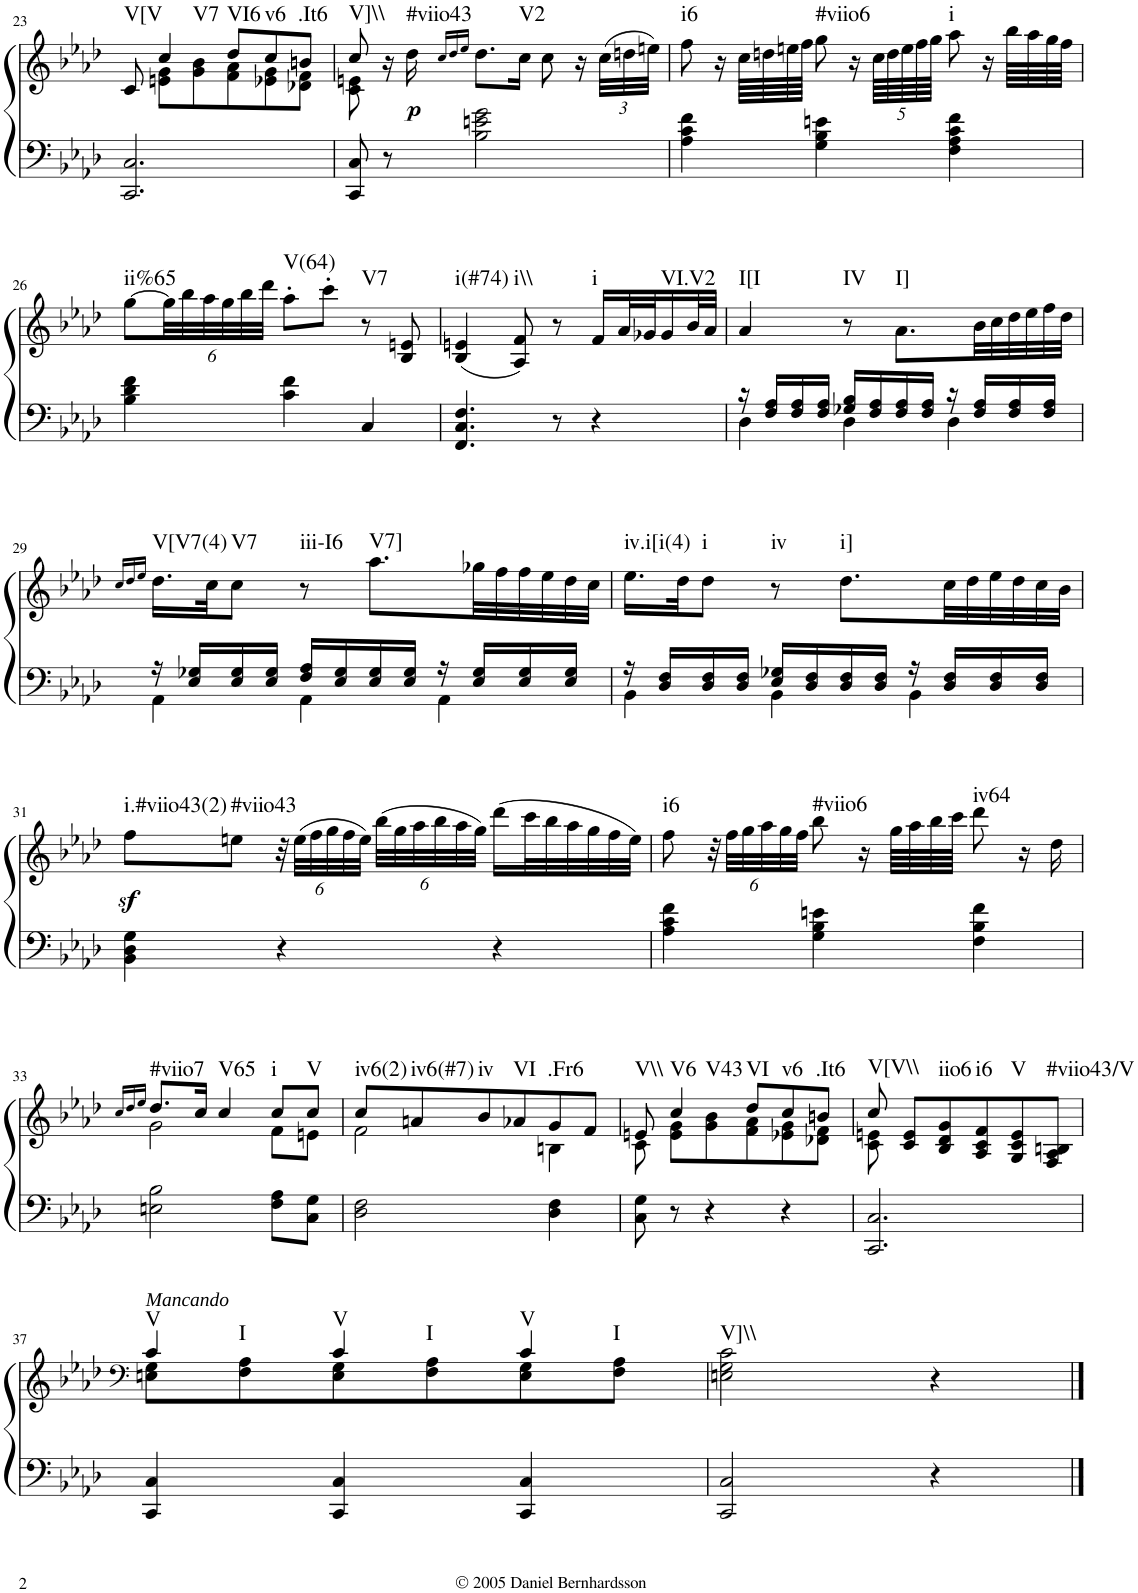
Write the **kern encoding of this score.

**kern	**kern	**dynam	**harte
*part1	*part1	*part1	*part1
*staff2	*staff1	*staff1/2	*
*I"Piano	*	*	*
*I'Pno.	*	*	*
!!LO:PB:g=z
*clefF4	*clefG2	*	*
*k[b-e-a-d-]	*k[b-e-a-d-]	*	*
*A-:	*A-:	*	*
*M3/4	*M3/4	*	*
=23	=23	=23	=23
*	*^	*	*
!	!	!	!	!LO:H:kt=V[V
2.CC/ 2.C/	8c/	8ryy	.	N
!	!	!	!	!LO:H:kt=V7
.	4cc/	8en\ 8g\L	.	N
.	.	8g\ 8b-\	.	.
!	!	!	!	!LO:H:kt=VI6
.	8dd-/L	8f\ 8a-\	.	N
!	!	!	!	!LO:H:kt=v6
.	8cc/	8e-X\ 8g\	.	N
!	!	!	!	!LO:H:kt=.It6
.	8bn/J	8d-X\ 8f\J	.	N
=24	=24	=24	=24	=24
!	!	!	!	!LO:H:kt=V]\\
8CC/ 8C/	8cc/	8c\ 8en\	.	N
8r	16r	8ryy	.	.
!	!	!	!LO:DY:b	!LO:H:kt=#viio43
.	16dd-\	.	p	N
.	16qcc/LL	.	.	.
.	16qdd-/	.	.	.
.	16qee-/JJ	.	.	.
!	!	!	!	!LO:H:kt=N.C.
2B-\ 2en\ 2g\	8.dd-\L	4ryy	.	N
!	!	!	!	!LO:H:kt=V2
.	16cc\Jk	.	.	N
.	8cc\	4ryy	.	.
.	16r	.	.	.
*	*Xbrackettup	*	*	*
.	(48cc\LLL	.	.	.
.	48ddn\	.	.	.
.	48een\JJJ)	.	.	.
*	*v	*v	*	*
=25	=25	=25	=25
!	!	!	!LO:H:kt=i6
4A-\ 4c\ 4f\	8ff\	.	N
.	16r	.	.
.	64cc\LLLL	.	.
.	64ddn\	.	.
.	64een\	.	.
.	64ff\JJJJ	.	.
!	!	!	!LO:H:kt=#viio6
4G\ 4B-\ 4en\	8gg\	.	N
.	16r	.	.
.	80cc\LLLL	.	.
.	80dd\	.	.
.	80ee\	.	.
.	80ff\	.	.
.	80gg\JJJJ	.	.
!	!	!	!LO:H:kt=i
4F\ 4A-\ 4c\ 4f\	8aa-\	.	N
.	16r	.	.
.	64bb-\LLLL	.	.
.	64aa-\	.	.
.	64gg\	.	.
.	64ff\JJJJ	.	.
!!LO:LB:g=z
=26	=26	=26	=26
!	!	!	!LO:H:kt=ii%65
4B-\ 4d-\ 4f\	[8gg\L	.	N
.	48gg\LL]	.	.
.	48bb-\	.	.
.	48aa-\	.	.
.	48gg\	.	.
.	48bb-\	.	.
.	48ddd-\JJJ	.	.
!	!	!	!LO:H:kt=V(64)
4c\ 4f\	8aa-'\L	.	N
.	8ccc'\J	.	.
!	!	!	!LO:H:kt=V7
4C/	8r	.	N
.	8B-/ 8en/	.	.
=27	=27	=27	=27
!	!	!	!LO:H:kt=i(#74)
4.FF/ 4.C/ 4.F/	(4B-/ 4en/	.	N
!	!	!	!LO:H:kt=i\\
.	8A-/ 8f/)	.	N
8r	8r	.	.
!	!	!	!LO:H:kt=i
4r	16f/LL	.	N
.	32a-/L	.	.
.	32g-X/J	.	.
!	!	!	!LO:H:kt=VI.V2
.	16g-/	.	N
.	32b-/L	.	.
.	32a-/JJJ	.	.
=28	=28	=28	=28
*^	*	*	*
!	!	!	!	!LO:H:kt=I[I
16r	4D-\	4a-/	.	N
16F/ 16A-/LL	.	.	.	.
16F/ 16A-/	.	.	.	.
16F/ 16A-/JJ	.	.	.	.
!	!	!	!	!LO:H:kt=IV
16G-X/ 16B-/LL	4D-\	8r	.	N
16F/ 16A-/	.	.	.	.
!	!	!	!	!LO:H:kt=I]
16F/ 16A-/	.	8.a-\L	.	N
16F/ 16A-/JJ	.	.	.	.
16r	4D-\	.	.	.
16F/ 16A-/LL	.	32b-\LL	.	.
.	.	32cc\	.	.
16F/ 16A-/	.	32dd-\	.	.
.	.	32ee-\	.	.
16F/ 16A-/JJ	.	32ff\	.	.
.	.	32dd-\JJJ	.	.
!!LO:LB:g=z
=29	=29	=29	=29	=29
.	.	16qcc/LL	.	.
.	.	16qdd-/	.	.
.	.	16qee-/JJ	.	.
!	!	!	!	!LO:H:kt=V[V7(4)
16r	4AA-\	16.dd-\LL	.	N
16E-/ 16G-X/LL	.	.	.	.
.	.	32cc\JK	.	.
!	!	!	!	!LO:H:kt=V7
16E-/ 16G-/	.	8cc\J	.	N
16E-/ 16G-/JJ	.	.	.	.
!	!	!	!	!LO:H:kt=iii-I6
16F/ 16A-/LL	4AA-\	8r	.	N
16E-/ 16G-/	.	.	.	.
!	!	!	!	!LO:H:kt=V7]
16E-/ 16G-/	.	8.aa-\L	.	N
16E-/ 16G-/JJ	.	.	.	.
16r	4AA-\	.	.	.
16E-/ 16G-/LL	.	32gg-X\LL	.	.
.	.	32ff\	.	.
16E-/ 16G-/	.	32ff\	.	.
.	.	32ee-\	.	.
16E-/ 16G-/JJ	.	32dd-\	.	.
.	.	32cc\JJJ	.	.
=30	=30	=30	=30	=30
!	!	!	!	!LO:H:kt=iv.i[i(4)
16r	4BB-\	16.ee-\LL	.	N
16D-/ 16F/LL	.	.	.	.
.	.	32dd-\JK	.	.
!	!	!	!	!LO:H:kt=i
16D-/ 16F/	.	8dd-\J	.	N
16D-/ 16F/JJ	.	.	.	.
!	!	!	!	!LO:H:kt=iv
16E-/ 16G-X/LL	4BB-\	8r	.	N
16D-/ 16F/	.	.	.	.
!	!	!	!	!LO:H:kt=i]
16D-/ 16F/	.	8.dd-\L	.	N
16D-/ 16F/JJ	.	.	.	.
16r	4BB-\	.	.	.
16D-/ 16F/LL	.	32cc\LL	.	.
.	.	32dd-\	.	.
16D-/ 16F/	.	32ee-\	.	.
.	.	32dd-\	.	.
16D-/ 16F/JJ	.	32cc\	.	.
.	.	32b-\JJJ	.	.
*v	*v	*	*	*
!!LO:LB:g=z
=31	=31	=31	=31
!	!	!LO:DY:b	!LO:H:kt=i.#viio43(2)
4BB-\ 4D-\ 4G\	8ff\L	sf	N
!	!	!	!LO:H:kt=#viio43
.	8een\J	.	N
4r	48r	.	.
.	(48ee\LLL	.	.
.	48ff\	.	.
.	48gg\	.	.
.	48ff\	.	.
.	48ee\JJJ)	.	.
.	(48bb-\LLL	.	.
.	48gg\	.	.
.	48aa-\	.	.
.	48bb-\	.	.
.	48aa-\	.	.
.	48gg\JJJ)	.	.
4r	(16ddd-\LL	.	.
.	32ccc\L	.	.
.	32bb-\	.	.
.	32aa-\	.	.
.	32gg\	.	.
.	32ff\	.	.
.	32ee\JJJ)	.	.
=32	=32	=32	=32
!	!	!	!LO:H:kt=i6
4A-\ 4c\ 4f\	8ff\	.	N
.	48r	.	.
.	48ff\LLL	.	.
.	48gg\	.	.
.	48aa-\	.	.
.	48gg\	.	.
.	48ff\JJJ	.	.
!	!	!	!LO:H:kt=#viio6
4G\ 4B-\ 4en\	8bb-\	.	N
.	16r	.	.
.	64gg\LLLL	.	.
.	64aa-\	.	.
.	64bb-\	.	.
.	64ccc\JJJJ	.	.
!	!	!	!LO:H:kt=iv64
4F\ 4B-\ 4f\	8ddd-\	.	N
.	16r	.	.
.	16dd-\	.	.
!!LO:LB:g=z
=33	=33	=33	=33
.	16qcc/LL	.	.
.	16qdd-/	.	.
.	16qee-/JJ	.	.
*	*^	*	*
!	!	!	!	!LO:H:kt=#viio7
2En\ 2B-\	8.dd-/L	2g\	.	N
.	16cc/Jk	.	.	.
!	!	!	!	!LO:H:kt=V65
.	4cc/	.	.	N
!	!	!	!	!LO:H:kt=i
8F\ 8A-\L	8cc/L	8f\L	.	N
!	!	!	!	!LO:H:kt=V
8C\ 8G\J	8cc/J	8en\J	.	N
=34	=34	=34	=34	=34
!	!	!	!	!LO:H:kt=iv6(2)
2D-\ 2F\	8cc/L	2f\	.	N
!	!	!	!	!LO:H:kt=iv6(#7)
.	8an/	.	.	N
!	!	!	!	!LO:H:kt=iv
.	8b-/	.	.	N
!	!	!	!	!LO:H:kt=VI
.	8a-X/	.	.	N
!	!	!	!	!LO:H:kt=.Fr6
4D-\ 4F\	8g/	4Bn\	.	N
.	8f/J	.	.	.
=35	=35	=35	=35	=35
!	!	!	!	!LO:H:kt=V\\
8C\ 8G\	8en/	8c\	.	N
!	!	!	!	!LO:H:n=1:kt=V6
!	!	!	!	!LO:H:n=2:kt=V43
8r	4cc/	8e\ 8g\L	.	N N
4r	.	8g\ 8b-\	.	.
!	!	!	!	!LO:H:kt=VI
.	8dd-/L	8f\ 8a-\	.	N
!	!	!	!	!LO:H:kt=v6
4r	8cc/	8e-X\ 8g\	.	N
!	!	!	!	!LO:H:kt=.It6
.	8bn/J	8d-X\ 8f\J	.	N
=36	=36	=36	=36	=36
!	!	!	!	!LO:H:kt=V[V\\
2.CC/ 2.C/	8cc/	8c\ 8en\	.	N
.	8c/ 8e/L	8ryy	.	.
!	!	!	!	!LO:H:kt=iio6
.	8B-/ 8d-/ 8g/	4ryy	.	N
!	!	!	!	!LO:H:kt=i6
.	8A-/ 8c/ 8f/	.	.	N
!	!	!	!	!LO:H:kt=V
.	8G/ 8c/ 8e/	4ryy	.	N
!	!	!	!	!LO:H:kt=#viio43/V
.	8F/ 8A-/ 8Bn/J	.	.	N
!!LO:LB:g=z	!!
=37	=37	=37	=37	=37
*	*clefF4	*	*	*
!	!LO:TX:a:i:t=Mancando	!	!	!LO:H:n=1:kt=V
!	!	!	!	!LO:H:n=2:kt=I
4CC/ 4C/	4c/	8En\ 8G\L	.	N N
.	.	8F\ 8A-\	.	.
!	!	!	!	!LO:H:n=1:kt=V
!	!	!	!	!LO:H:n=2:kt=I
4CC/ 4C/	4c/	8E\ 8G\	.	N N
.	.	8F\ 8A-\	.	.
!	!	!	!	!LO:H:n=1:kt=V
!	!	!	!	!LO:H:n=2:kt=I
4CC/ 4C/	4c/	8E\ 8G\	.	N N
.	.	8F\ 8A-\J	.	.
=38	=38	=38	=38	=38
!	!	!	!	!LO:H:kt=V]\\
*	*v	*v	*	*
2CC/ 2C/	2En\ 2G\ 2c\	.	N
4r	4r	.	.
==	==	==	==
*-	*-	*-	*-
